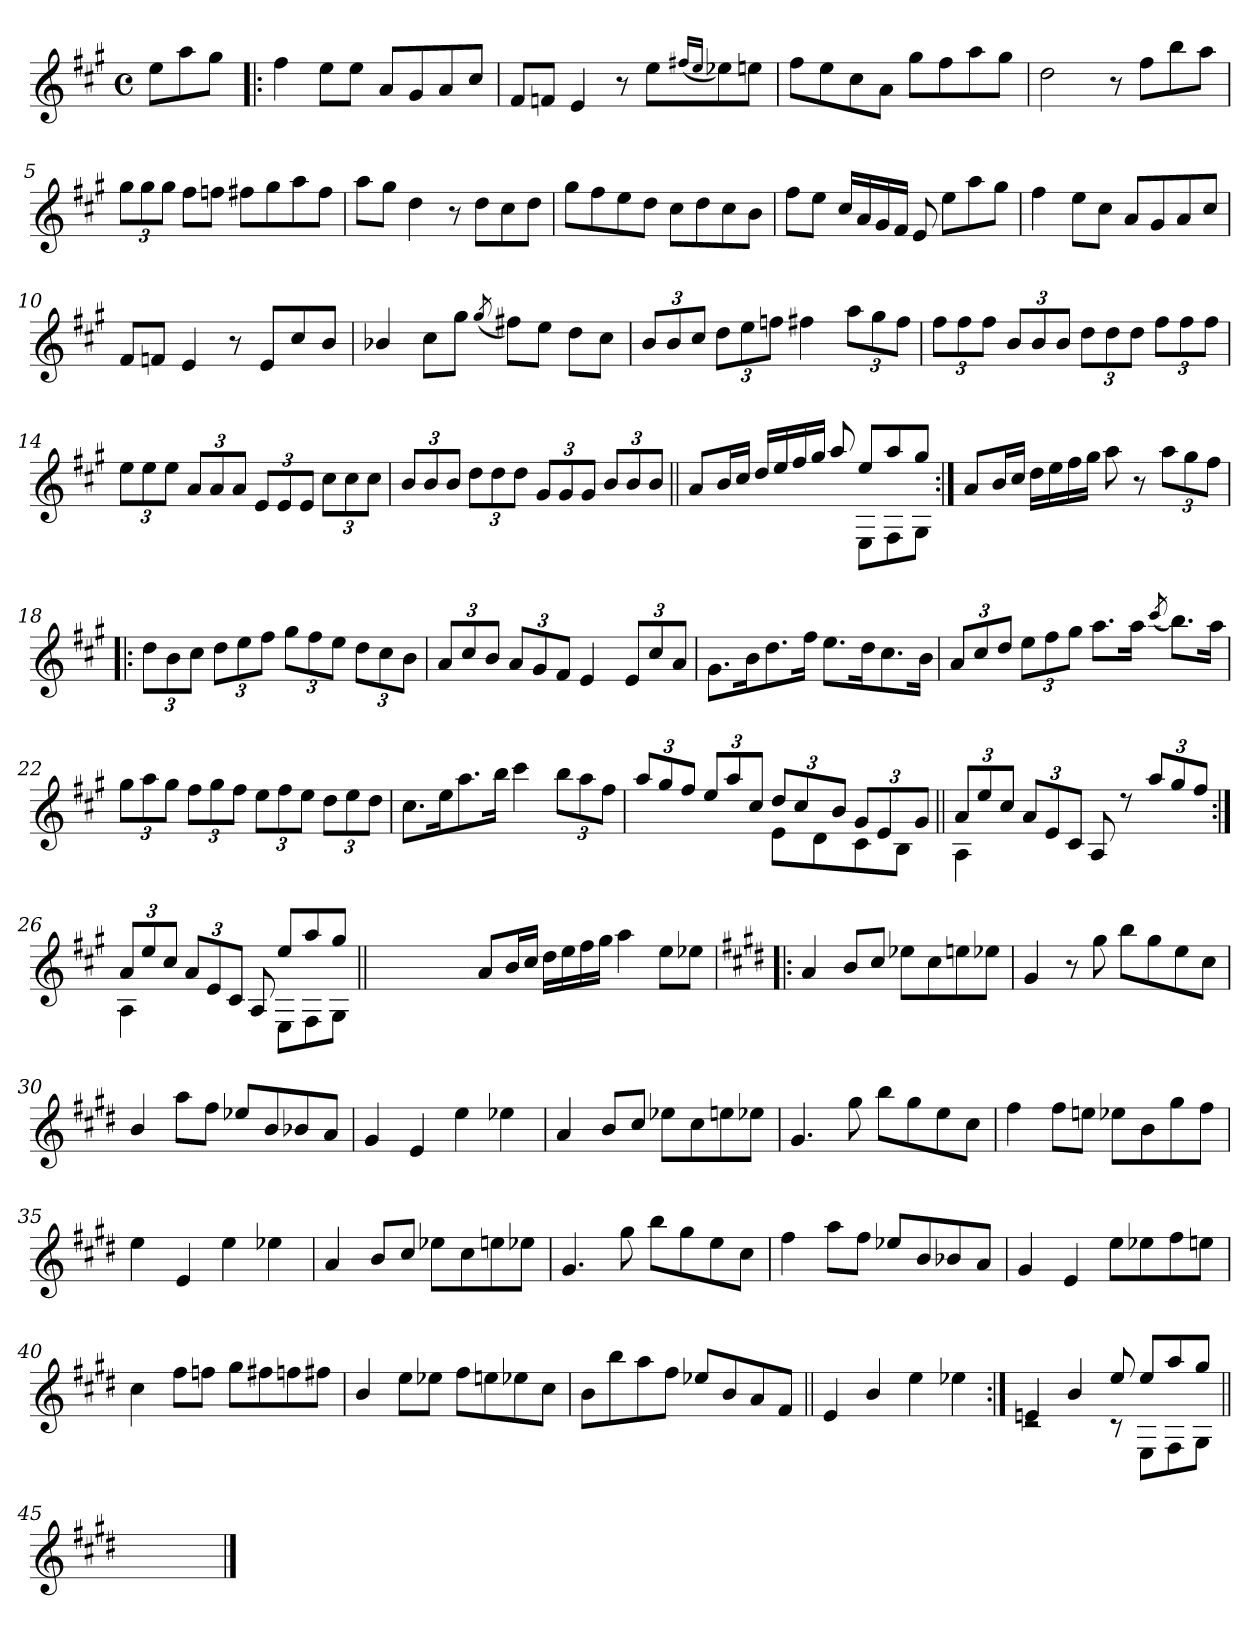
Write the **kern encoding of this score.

**kern
*part1
*staff1
*clefG2
*k[f#c#g#]
*A:
*M4/4
*met(c)
=
8ee\L
8aa\
8gg#\J
=1!|:
4ff#\
8ee\L
8ee\J
8a/L
8g#/
8a/
8cc#/J
=2
8f#/L
8fn/J
4e/
8r
8ee\L
(<16qff#X/LL
16qee/JJ
8ee-X\)
8een\J
=3
8ff#\L
8ee\
8cc#\
8a\J
8gg#\L
8ff#\
8aa\
8gg#\J
!!LO:LB:g=z
=4
2dd\
8r
8ff#\L
8bb\
8aa\J
=5
12gg#\L
12gg#\
12gg#\J
8ff#\L
8ffn\J
8ff#X\L
8gg#\
8aa\
8ff#\J
=6
8aa\L
8gg#\J
4dd\
8r
8dd\L
8cc#\
8dd\J
=7
8gg#\L
8ff#\
8ee\
8dd\J
8cc#\L
8dd\
8cc#\
8b\J
!!LO:LB:g=z
=8
8ff#\L
8ee\J
16cc#/LL
16a/
16g#/
16f#/JJ
8e/
8ee\L
8aa\
8gg#\J
=9
4ff#\
8ee\L
8cc#\J
8a/L
8g#/
8a/
8cc#/J
=10
8f#/L
8fn/J
4e/
8r
8e/L
8cc#/
8b/J
=11
4b-X/
8cc#\L
8gg#\J
(<8qgg#/
8ff#X\L)
8ee\J
8dd\L
8cc#\J
!!LO:LB:g=z
=12
12b/L
12b/
12cc#/J
12dd\L
12ee\
12ffn\J
4ff#X\
12aa\L
12gg#\
12ff#\J
=13
12ff#\L
12ff#\
12ff#\J
12b/L
12b/
12b/J
12dd\L
12dd\
12dd\J
12ff#\L
12ff#\
12ff#\J
=14
12ee\L
12ee\
12ee\J
12a/L
12a/
12a/J
12e/L
12e/
12e/J
12cc#\L
12cc#\
12cc#\J
!!LO:LB:g=z
=15
12b/L
12b/
12b/J
12dd\L
12dd\
12dd\J
12g#/L
12g#/
12g#/J
12b/L
12b/
12b/J
=16||
*^
8a/L	2ryy
16b/L	.
16cc#/JJ	.
16dd/LL	.
16ee/	.
16ff#/	.
16gg#/JJ	.
8aa/	8ryy
8ee/L	8E\L
8aa/	8F#\
8gg#/J	8G#\J
*v	*v
=17:|!
8a/L
16b/L
16cc#/JJ
16dd\LL
16ee\
16ff#\
16gg#\JJ
8aa\
8r
12aa\L
12gg#\
12ff#\J
!!LO:LB:g=z
=18!|:
12dd\L
12b\
12cc#\J
12dd\L
12ee\
12ff#\J
12gg#\L
12ff#\
12ee\J
12dd\L
12cc#\
12b\J
=19
12a/L
12cc#/
12b/J
12a/L
12g#/
12f#/J
4e/
12e/L
12cc#/
12a/J
=20
8.g#\L
16b\k
8.dd\
16ff#\Jk
8.ee\L
16dd\k
8.cc#\
16b\Jk
!!LO:LB:g=z
=21
12a/L
12cc#/
12dd/J
12ee\L
12ff#\
12gg#\J
8.aa\L
16aa\Jk
(<8qccc#/
8.bb\L)
16aa\Jk
=22
12gg#\L
12aa\
12gg#\J
12ff#\L
12gg#\
12ff#\J
12ee\L
12ff#\
12ee\J
12dd\L
12ee\
12dd\J
=23
8.cc#\L
16ee\k
8.aa\
16bb\Jk
4ccc#\
12bb\L
12aa\
12ff#\J
!!LO:LB:g=z
=24
*^
12aa/L	2ryy
12gg#/	.
12ff#/J	.
12ee/L	.
12aa/	.
12cc#/J	.
12dd/L	8e\L
12cc#/	.
.	8d\
12b/J	.
12g#/L	8c#\
12e/	.
.	8B\J
12g#/J	.
=25||	=25||
12a/L	4A\
12ee/	.
12cc#/J	.
12a/L	4ryy
12e/	.
12c#/J	.
8A/	2ryy
8rdd	.
12aa/L	.
12gg#/	.
12ff#/J	.
=26:|!	=26:|!
12a/L	4A\
12ee/	.
12cc#/J	.
12a/L	4ryy
12e/	.
12c#/J	.
8A/	8ryy
8ee/L	8E\L
8aa/	8F#\
8gg#/J	8G#\J
*v	*v
=26X261||
1ryy
!!LO:LB:g=z
=27-
8a/L
16b/L
16cc#/JJ
16dd\LL
16ee\
16ff#\
16gg#\JJ
4aa\
8ee\L
8ee-X\J
=28!|:
*k[f#c#g#d#]
*E:
4a/
8b/L
8cc#/J
8ee-X\L
8cc#\
8een\
8ee-X\J
=29
4g#/
8r
8gg#\
8bb\L
8gg#\
8ee\
8cc#\J
!!LO:LB:g=z
=30
4b/
8aa\L
8ff#\J
8ee-X/L
8b/
8b-X/
8a/J
=31
4g#/
4e/
4ee\
4ee-X\
=32
4a/
8b/L
8cc#/J
8ee-X\L
8cc#\
8een\
8ee-X\J
!!LO:PB:g=z
=33
4.g#/
8gg#\
8bb\L
8gg#\
8ee\
8cc#\J
=34
4ff#\
8ff#\L
8een\J
8ee-X\L
8b\
8gg#\
8ff#\J
=35
4ee\
4e/
4ee\
4ee-X\
!!LO:LB:g=z
=36
4a/
8b/L
8cc#/J
8ee-X\L
8cc#\
8een\
8ee-X\J
=37
4.g#/
8gg#\
8bb\L
8gg#\
8ee\
8cc#\J
=38
4ff#\
8aa\L
8ff#\J
8ee-X/L
8b/
8b-X/
8a/J
!!LO:LB:g=z
=39
4g#/
4e/
8ee\L
8ee-X\
8ff#\
8een\J
=40
4cc#\
8ff#\L
8ffn\J
8gg#\L
8ff#X\
8ffn\
8ff#X\J
=41
4b/
8ee\L
8ee-X\J
8ff#\L
8een\
8ee-X\
8cc#\J
!!LO:LB:g=z
=42
8b\L
8bb\
8aa\
8ff#\J
8ee-X/L
8b/
8a/
8f#/J
=43||
4e/
4b/
4ee\
4ee-X\
=44:|!
*^
4en/	2rc
4b/	.
8ee/	8rc
8ee/L	8E\L
8aa/	8F#\
8gg#/J	8G#\J
*v	*v
=45||
1ryy
==
*-
